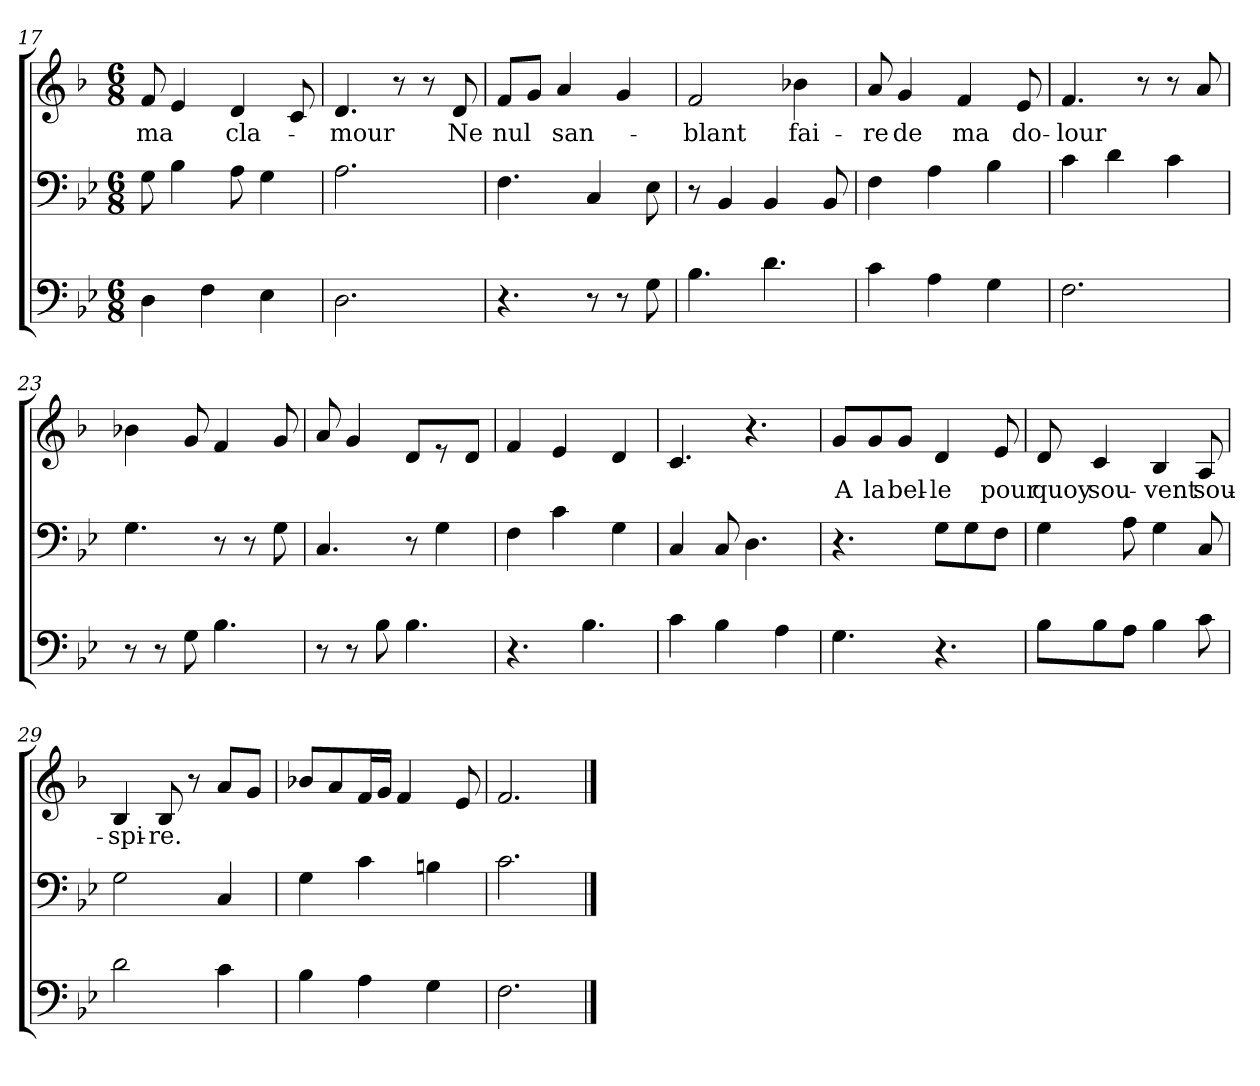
**kern	**kern	**kern	**text
*part3	*part2	*part1	*part1
*staff3	*staff2	*staff1	*staff1
!!LO:LB:g=z
*clefF4	*clefF4	*clefG2	*
*k[b-e-]	*k[b-e-]	*k[b-]	*
*B-:	*B-:	*F:	*
*M6/8	*M6/8	*M6/8	*
=17	=17	=17	=17
!	!	!	!LO:LY:b
4D\	8G\	8f/	ma
.	4B-\	4e/	.
4F\	.	.	.
!	!	!	!LO:LY:b
.	8A\	4d/	cla-
4E-\	4G\	.	.
.	.	8c/	.
=18	=18	=18	=18
!	!	!	!LO:LY:b
2.D\	2.A\	4.d/	-mour
.	.	8r	.
.	.	8r	.
!	!	!	!LO:LY:b
.	.	8d/	Ne
=19	=19	=19	=19
!	!	!	!LO:LY:b
4.r	4.F\	8f/L	nul
.	.	8g/J	.
!	!	!	!LO:LY:b
.	.	4a/	san-
8r	4C/	.	.
8r	.	4g/	.
8G\	8E-\	.	.
=20	=20	=20	=20
!	!	!	!LO:LY:b
4.B-\	8r	2f/	-blant
.	4BB-/	.	.
4.d\	4BB-/	.	.
!	!	!	!LO:LY:b
.	.	4b-X\	fai-
.	8BB-/	.	.
=21	=21	=21	=21
!	!	!	!LO:LY:b
4c\	4F\	8a/	-re
!	!	!	!LO:LY:b
.	.	4g/	de
4A\	4A\	.	.
!	!	!	!LO:LY:b
.	.	4f/	ma
4G\	4B-\	.	.
!	!	!	!LO:LY:b
.	.	8e/	do-
=22	=22	=22	=22
!	!	!	!LO:LY:b
2.F\	4c\	4.f/	-lour
.	4d\	.	.
.	.	8r	.
.	4c\	8r	.
.	.	8a/	.
=23	=23	=23	=23
8r	4.G\	4b-X\	.
8r	.	.	.
8G\	.	8g/	.
4.B-\	8r	4f/	.
.	8r	.	.
.	8G\	8g/	.
=24	=24	=24	=24
8r	4.C/	8a/	.
8r	.	4g/	.
8B-\	.	.	.
4.B-\	8r	8d/L	.
.	4G\	8r	.
.	.	8d/J	.
=25	=25	=25	=25
4.r	4F\	4f/	.
.	4c\	4e/	.
4.B-\	.	.	.
.	4G\	4d/	.
!!LO:PB:g=z
=26	=26	=26	=26
4c\	4C/	4.c/	.
4B-\	8C/	.	.
.	4.D\	4.r	.
4A\	.	.	.
=27	=27	=27	=27
!	!	!	!LO:LY:b
4.G\	4.r	8g/L	A
!	!	!	!LO:LY:b
.	.	8g/	la
!	!	!	!LO:LY:b
.	.	8g/J	bel-
!	!	!	!LO:LY:b
4.r	8G\L	4d/	-le
.	8G\	.	.
!	!	!	!LO:LY:b
.	8F\J	8e/	pour
=28	=28	=28	=28
!	!	!	!LO:LY:b
8B-\L	4G\	8d/	quoy
!	!	!	!LO:LY:b
8B-\	.	4c/	sou-
8A\J	8A\	.	.
!	!	!	!LO:LY:b
4B-\	4G\	4B-/	-vent
!	!	!	!LO:LY:b
8c\	8C/	8A/	sou-
=29	=29	=29	=29
!	!	!	!LO:LY:b
2d\	2G\	4B-/	-spi-
!	!	!	!LO:LY:b
.	.	8B-/	-re.
.	.	8r	.
4c\	4C/	8a/L	.
.	.	8g/J	.
=30	=30	=30	=30
4B-\	4G\	8b-X/L	.
.	.	8a/	.
4A\	4c\	16f/L	.
.	.	16g/JJ	.
.	.	4f/	.
4G\	4Bni\	.	.
.	.	8e/	.
=31	=31	=31	=31
2.F\	2.c\	2.f/	.
==	==	==	==
*-	*-	*-	*-
